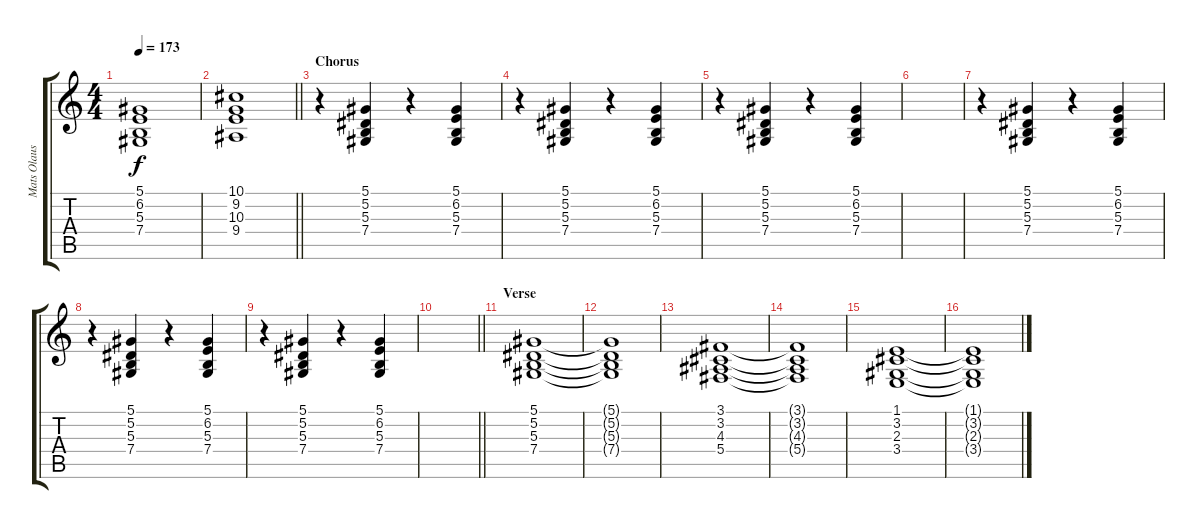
\track ("Mats Olausson" "Mats Olaus") {instrument stringensemble1}
\staff {score tabs}
\tuning (Eb4 Bb3 Gb3 Db3 Ab2 Eb2) {hide}
\ts (4 4)
\tempo 173
\clef g2
\ks c
(5.1 6.2 5.3 7.4).1{dy f} |
\barLineRight lightlight
(10.1 9.2 10.3 9.4).1 |
\section ("" "Chorus")
r.4 (5.1 5.2 5.3 7.4).4 r.4 (5.1 6.2 5.3 7.4).4 |
r.4 (5.1 5.2 5.3 7.4).4 r.4 (5.1 6.2 5.3 7.4).4 |
r.4 (5.1 5.2 5.3 7.4).4 r.4 (5.1 6.2 5.3 7.4).4 |
|
r.4 (5.1 5.2 5.3 7.4).4 r.4 (5.1 6.2 5.3 7.4).4 |
r.4 (5.1 5.2 5.3 7.4).4 r.4 (5.1 6.2 5.3 7.4).4 |
r.4 (5.1 5.2 5.3 7.4).4 r.4 (5.1 6.2 5.3 7.4).4 |
\barLineRight lightlight
|
\section ("" "Verse")
(5.1 5.2 5.3 7.4).1 |
(5.1{t} 5.2{t} 5.3{t} 7.4{t}).1 |
(3.1 3.2 4.3 5.4).1 |
(3.1{t} 3.2{t} 4.3{t} 5.4{t}).1 |
(1.1 3.2 2.3 3.4).1 |
(1.1{t} 3.2{t} 2.3{t} 3.4{t}).1
